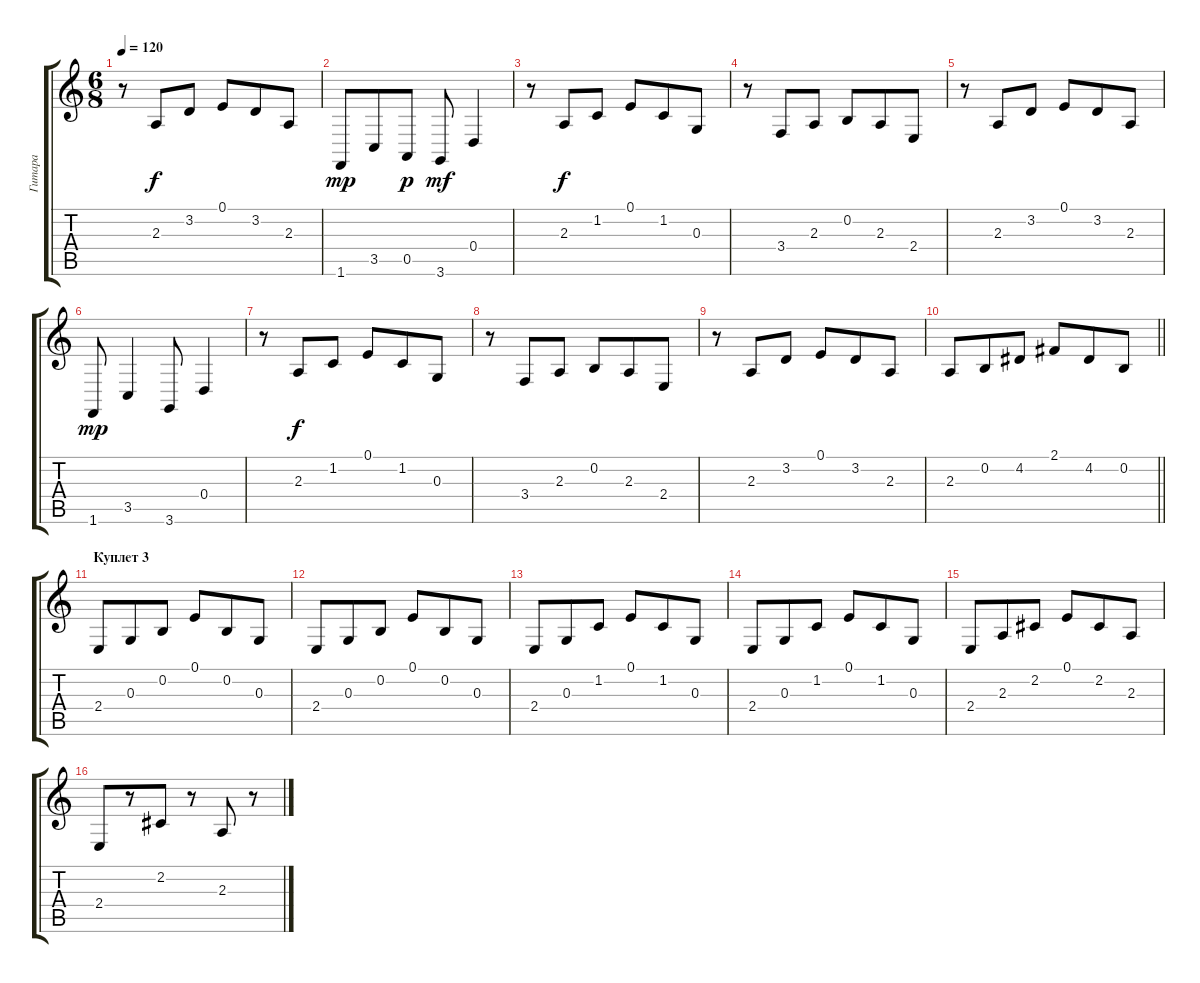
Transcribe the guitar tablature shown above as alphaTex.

\track ("Гитара" "Гитара") {instrument orchestralharp}
\staff {score tabs}
\tuning (E4 B3 G3 D3 A2 E2) {hide}
\ts (6 8)
\tempo 120
\clef g2
\ks c
r.8{dy f} 2.3.8 3.2.8 0.1.8 3.2.8 2.3.8 |
1.6.8{dy mp} 3.5.8 0.5.8{dy p} 3.6.8{dy mf} 0.4.4 |
r.8 2.3.8{dy f} 1.2.8 0.1.8 1.2.8 0.3.8 |
r.8 3.4.8 2.3.8 0.2.8 2.3.8 2.4.8 |
r.8 2.3.8 3.2.8 0.1.8 3.2.8 2.3.8 |
1.6.8{dy mp} 3.5.4 3.6.8 0.4.4 |
r.8 2.3.8{dy f} 1.2.8 0.1.8 1.2.8 0.3.8 |
r.8 3.4.8 2.3.8 0.2.8 2.3.8 2.4.8 |
r.8 2.3.8 3.2.8 0.1.8 3.2.8 2.3.8 |
\barLineRight lightlight
2.3.8 0.2.8 4.2.8 2.1.8 4.2.8 0.2.8 |
\section ("" "Куплет 3")
2.4.8 0.3.8 0.2.8 0.1.8 0.2.8 0.3.8 |
2.4.8 0.3.8 0.2.8 0.1.8 0.2.8 0.3.8 |
2.4.8 0.3.8 1.2.8 0.1.8 1.2.8 0.3.8 |
2.4.8 0.3.8 1.2.8 0.1.8 1.2.8 0.3.8 |
2.4.8 2.3.8 2.2.8 0.1.8 2.2.8 2.3.8 |
2.4.8 r.8 2.2.8 r.8 2.3.8 r.8
